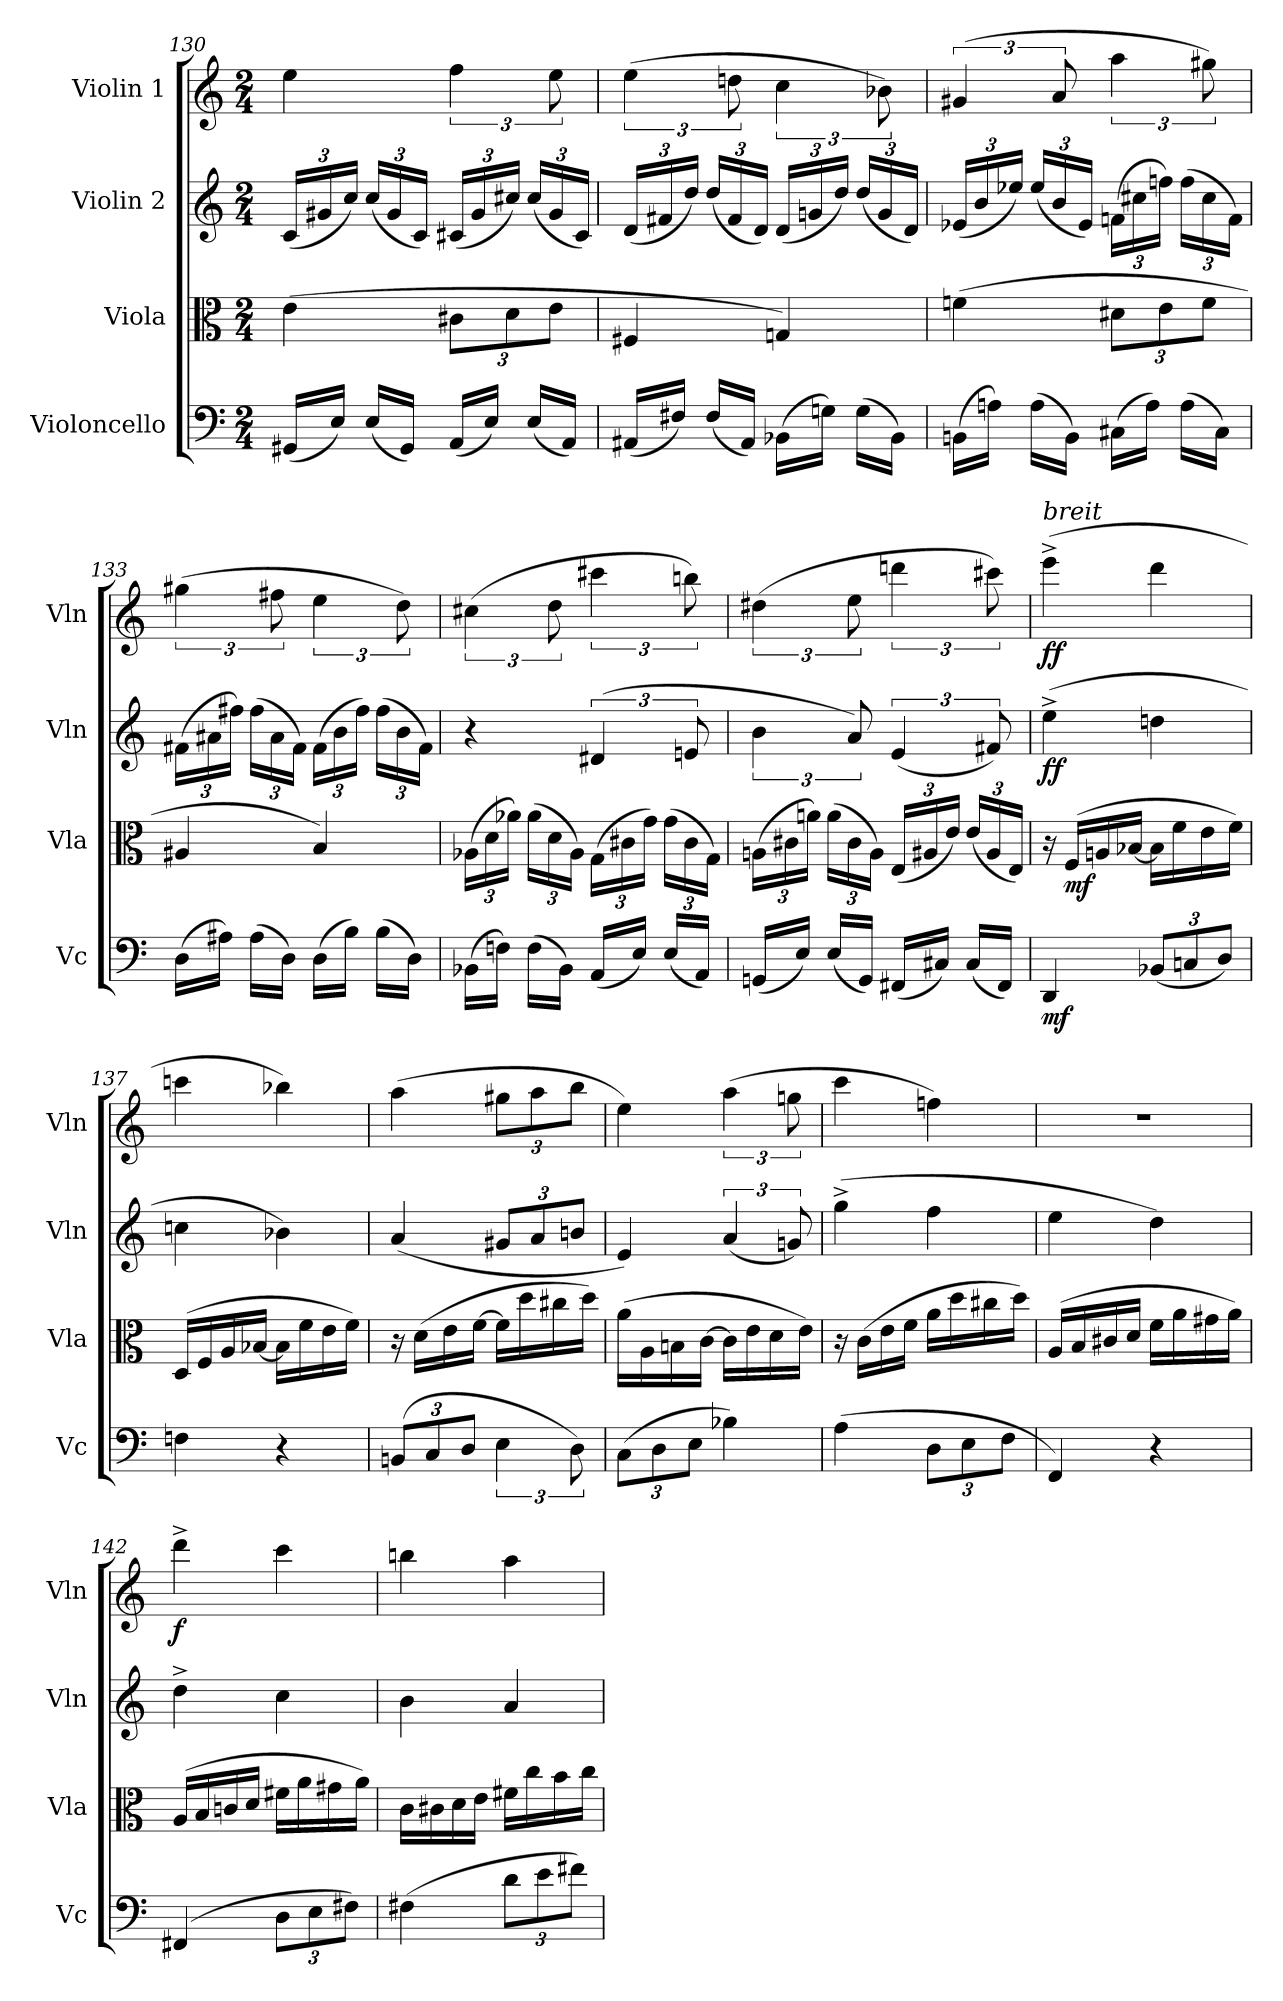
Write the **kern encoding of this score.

**kern	**dynam	**kern	**dynam	**kern	**dynam	**kern	**dynam
*part4	*part4	*part3	*part3	*part2	*part2	*part1	*part1
*staff4	*staff4	*staff3	*staff3	*staff2	*staff2	*staff1	*staff1
*I"Violoncello	*	*I"Viola	*	*I"Violin 2	*	*I"Violin 1	*
*I'Vc	*	*I'Vla	*	*I'Vln	*	*I'Vln	*
!!LO:LB:g=z
*clefF4	*	*clefC3	*	*clefG2	*	*clefG2	*
*k[]	*	*k[]	*	*k[]	*	*k[]	*
*M2/4	*	*M2/4	*	*M2/4	*	*M2/4	*
*	*	*	*	*Xbrackettup	*	*	*
=130	=130	=130	=130	=130	=130	=130	=130
(16GG#X/LL	.	(4e\	.	(24c/LL	.	4ee\	.
.	.	.	.	24g#X/	.	.	.
16E/JJ)	.	.	.	.	.	.	.
.	.	.	.	24cc/JJ)	.	.	.
(16E/LL	.	.	.	(24cc/LL	.	.	.
.	.	.	.	24g#/	.	.	.
16GG#/JJ)	.	.	.	.	.	.	.
.	.	.	.	24c/JJ)	.	.	.
*	*	*Xbrackettup	*	*	*	*	*
(16AA/LL	.	12c#X\L	.	(24c#X/LL	.	6ff\	.
.	.	.	.	24g#/	.	.	.
16E/JJ)	.	.	.	.	.	.	.
.	.	12d\	.	24cc#X/JJ)	.	.	.
(16E/LL	.	.	.	(24cc#/LL	.	.	.
.	.	12e\J	.	24g#/	.	12ee\	.
16AA/JJ)	.	.	.	.	.	.	.
.	.	.	.	24c#/JJ)	.	.	.
=131	=131	=131	=131	=131	=131	=131	=131
(16AA#X/LL	.	4F#X/	.	(24d/LL	.	(6ee\	.
.	.	.	.	24f#X/	.	.	.
16F#X/JJ)	.	.	.	.	.	.	.
.	.	.	.	24dd/JJ)	.	.	.
(16F#/LL	.	.	.	(24dd/LL	.	.	.
.	.	.	.	24f#/	.	12ddn\	.
16AA#/JJ)	.	.	.	.	.	.	.
.	.	.	.	24d/JJ)	.	.	.
(16BB-X\LL	.	4Gn/)	.	(24d/LL	.	6cc\	.
.	.	.	.	24gn/	.	.	.
16Gn\JJ)	.	.	.	.	.	.	.
.	.	.	.	24dd/JJ)	.	.	.
(16G\LL	.	.	.	(24dd/LL	.	.	.
.	.	.	.	24g/	.	12b-X\)	.
16BB-\JJ)	.	.	.	.	.	.	.
.	.	.	.	24d/JJ)	.	.	.
=132	=132	=132	=132	=132	=132	=132	=132
(16BBn\LL	.	(4fn\	.	(24e-X/LL	.	(6g#X/	.
.	.	.	.	24b/	.	.	.
16An\JJ)	.	.	.	.	.	.	.
.	.	.	.	24ee-X/JJ)	.	.	.
(16A\LL	.	.	.	(24ee-/LL	.	.	.
.	.	.	.	24b/	.	12a/	.
16BB\JJ)	.	.	.	.	.	.	.
.	.	.	.	24e-/JJ)	.	.	.
(16C#X\LL	.	12d#X\L	.	(24fn\LL	.	6aa\	.
.	.	.	.	24cc#X\	.	.	.
16A\JJ)	.	.	.	.	.	.	.
.	.	12e\	.	24ffn\JJ)	.	.	.
(16A\LL	.	.	.	(24ff\LL	.	.	.
.	.	12f\J	.	24cc#\	.	12gg#X\)	.
16C#\JJ)	.	.	.	.	.	.	.
.	.	.	.	24f\JJ)	.	.	.
!!LO:LB:g=z
=133	=133	=133	=133	=133	=133	=133	=133
(16D\LL	.	4A#X/	.	(24f#X\LL	.	(6gg#X\	.
.	.	.	.	24a#X\	.	.	.
16A#X\JJ)	.	.	.	.	.	.	.
.	.	.	.	24ff#X\JJ)	.	.	.
(16A#\LL	.	.	.	(24ff#\LL	.	.	.
.	.	.	.	24a#\	.	12ff#X\	.
16D\JJ)	.	.	.	.	.	.	.
.	.	.	.	24f#\JJ)	.	.	.
(16D\LL	.	4B/)	.	(24f#\LL	.	6ee\	.
.	.	.	.	24b\	.	.	.
16B\JJ)	.	.	.	.	.	.	.
.	.	.	.	24ff#\JJ)	.	.	.
(16B\LL	.	.	.	(24ff#\LL	.	.	.
.	.	.	.	24b\	.	12dd\)	.
16D\JJ)	.	.	.	.	.	.	.
.	.	.	.	24f#\JJ)	.	.	.
=134	=134	=134	=134	=134	=134	=134	=134
(16BB-X\LL	.	(24A-X\LL	.	4r	.	(6cc#X\	.
.	.	24d\	.	.	.	.	.
16Fn\JJ)	.	.	.	.	.	.	.
.	.	24a-X\JJ)	.	.	.	.	.
(16F\LL	.	(24a-\LL	.	.	.	.	.
.	.	24d\	.	.	.	12dd\	.
16BB-\JJ)	.	.	.	.	.	.	.
.	.	24A-\JJ)	.	.	.	.	.
*	*	*	*	*brackettup	*	*	*
(16AA/LL	.	(24G\LL	.	(6d#X/	.	6ccc#X\	.
.	.	24c#X\	.	.	.	.	.
16E/JJ)	.	.	.	.	.	.	.
.	.	24g\JJ)	.	.	.	.	.
(16E/LL	.	(24g\LL	.	.	.	.	.
.	.	24c#\	.	12en/	.	12bbn\)	.
16AA/JJ)	.	.	.	.	.	.	.
.	.	24G\JJ)	.	.	.	.	.
=135	=135	=135	=135	=135	=135	=135	=135
(16GGn/LL	.	(24An\LL	.	6b\	.	(6dd#X\	.
.	.	24c#X\	.	.	.	.	.
16E/JJ)	.	.	.	.	.	.	.
.	.	24an\JJ)	.	.	.	.	.
(16E/LL	.	(24a\LL	.	.	.	.	.
.	.	24c#\	.	12a/)	.	12ee\	.
16GG/JJ)	.	.	.	.	.	.	.
.	.	24A\JJ)	.	.	.	.	.
(16FF#X/LL	.	(24E/LL	.	(6e/	.	6dddn\	.
.	.	24A#X/	.	.	.	.	.
16C#X/JJ)	.	.	.	.	.	.	.
.	.	24e/JJ)	.	.	.	.	.
(16C#/LL	.	(24e/LL	.	.	.	.	.
.	.	24A#/	.	12f#X/)	.	12ccc#X\)	.
16FF#/JJ)	.	.	.	.	.	.	.
.	.	24E/JJ)	.	.	.	.	.
!!LO:LB:g=z
=136	=136	=136	=136	=136	=136	=136	=136
!	!	!	!	!	!	!LO:TX:a:i:t=breit	!
!	!LO:DY:b	!	!	!	!LO:DY:b	!	!LO:DY:b
4DD/	mf	16r	.	(4ee^\	ff	(4eee^\	ff
!	!	!	!LO:DY:b	!	!	!	!
.	.	(16F/LL	mf	.	.	.	.
.	.	16An/	.	.	.	.	.
.	.	[16B-X/JJ	.	.	.	.	.
*Xbrackettup	*	*	*	*	*	*	*
(12BB-X/L	.	16B-\LL]	.	4ddn\	.	4ddd\	.
.	.	16f\	.	.	.	.	.
12Cn/	.	.	.	.	.	.	.
.	.	16e\	.	.	.	.	.
12D/J)	.	.	.	.	.	.	.
.	.	16f\JJ)	.	.	.	.	.
=137	=137	=137	=137	=137	=137	=137	=137
4Fn\	.	(16D/LL	.	4ccn\	.	4cccn\	.
.	.	16F/	.	.	.	.	.
.	.	16A/	.	.	.	.	.
.	.	[16B-X/JJ	.	.	.	.	.
4r	.	16B-\LL]	.	4b-X\)	.	4bb-X\)	.
.	.	16f\	.	.	.	.	.
.	.	16e\	.	.	.	.	.
.	.	16f\JJ)	.	.	.	.	.
=138	=138	=138	=138	=138	=138	=138	=138
(12BBn/L	.	16r	.	(4a/	.	(4aa\	.
.	.	(16d\LL	.	.	.	.	.
12C/	.	.	.	.	.	.	.
.	.	16e\	.	.	.	.	.
12D/J	.	.	.	.	.	.	.
.	.	[16f\JJ	.	.	.	.	.
*brackettup	*	*	*	*Xbrackettup	*	*Xbrackettup	*
6E\	.	16f\LL]	.	12g#X/L	.	12gg#X\L	.
.	.	16dd\	.	.	.	.	.
.	.	.	.	12a/	.	12aa\	.
.	.	16cc#X\	.	.	.	.	.
12D\)	.	.	.	12bn/J	.	12bb\J	.
.	.	16dd\JJ)	.	.	.	.	.
=139	=139	=139	=139	=139	=139	=139	=139
*Xbrackettup	*	*	*	*	*	*	*
(12C\L	.	(16a\LL	.	4e/)	.	4ee\)	.
.	.	16A\	.	.	.	.	.
12D\	.	.	.	.	.	.	.
.	.	16Bn\	.	.	.	.	.
12E\J	.	.	.	.	.	.	.
.	.	[16c\JJ	.	.	.	.	.
*	*	*	*	*brackettup	*	*brackettup	*
4B-X\)	.	16c\LL]	.	(6a/	.	(6aa\	.
.	.	16e\	.	.	.	.	.
.	.	16d\	.	.	.	.	.
.	.	.	.	12gn/)	.	12ggn\	.
.	.	16e\JJ)	.	.	.	.	.
=140	=140	=140	=140	=140	=140	=140	=140
(4A\	.	16r	.	(4gg^\	.	4ccc\	.
.	.	(16c\LL	.	.	.	.	.
.	.	16e\	.	.	.	.	.
.	.	16f\JJ	.	.	.	.	.
12D\L	.	16a\LL	.	4ff\	.	4ffn\)	.
.	.	16dd\	.	.	.	.	.
12E\	.	.	.	.	.	.	.
.	.	16cc#X\	.	.	.	.	.
12F\J	.	.	.	.	.	.	.
.	.	16dd\JJ)	.	.	.	.	.
!!LO:PB:g=z
=141	=141	=141	=141	=141	=141	=141	=141
4FF/)	.	(16A/LL	.	4ee\	.	2r	.
.	.	16B/	.	.	.	.	.
.	.	16c#X/	.	.	.	.	.
.	.	16d/JJ	.	.	.	.	.
4r	.	16f\LL	.	4dd\)	.	.	.
.	.	16a\	.	.	.	.	.
.	.	16g#X\	.	.	.	.	.
.	.	16a\JJ)	.	.	.	.	.
=142	=142	=142	=142	=142	=142	=142	=142
!	!	!	!	!	!	!	!LO:DY:b
(4FF#X/	.	(16A/LL	.	4dd^\	.	4ddd^\	f
.	.	16B/	.	.	.	.	.
.	.	16cn/	.	.	.	.	.
.	.	16d/JJ	.	.	.	.	.
12D\L	.	16f#X\LL	.	4cc\	.	4ccc\	.
.	.	16a\	.	.	.	.	.
12E\	.	.	.	.	.	.	.
.	.	16g#X\	.	.	.	.	.
12F#X\J)	.	.	.	.	.	.	.
.	.	16a\JJ)	.	.	.	.	.
=143	=143	=143	=143	=143	=143	=143	=143
(4F#X\	.	16c\LL	.	4b\	.	4bbn\	.
.	.	16c#X\	.	.	.	.	.
.	.	16d\	.	.	.	.	.
.	.	16e\JJ	.	.	.	.	.
12d\L	.	16f#X\LL	.	4a/	.	4aa\	.
.	.	16cc\	.	.	.	.	.
12e\	.	.	.	.	.	.	.
.	.	16b\	.	.	.	.	.
12f#X\J)	.	.	.	.	.	.	.
.	.	16cc\JJ	.	.	.	.	.
=	=	=	=	=	=	=	=
*-	*-	*-	*-	*-	*-	*-	*-
